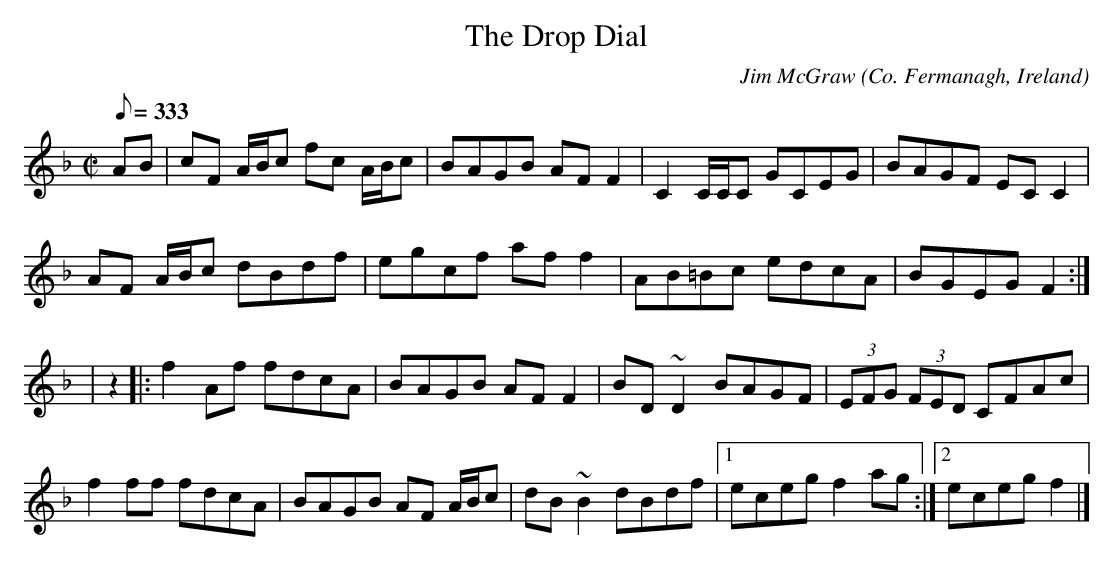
X:1
T:The Drop Dial
C:Jim McGraw
O:Co. Fermanagh, Ireland
L:1/8
Q:333
M:C|
K:F
AB|cF A/B/c fc A/B/c|BAGB AF F2|C2 C/C/C GCEG|BAGF EC C2|
AF A/B/c dBdf|egcf af f2|AB=Bc edcA|BGEG F2:|
|z2|:f2 Af fdcA|BAGB AF F2|BD ~D2 BAGF|(3EFG (3FED CFAc|
f2 ff fdcA|BAGB AF A/B/c|dB ~B2 dBdf|[1eceg f2 ag:|[2eceg f2|]
